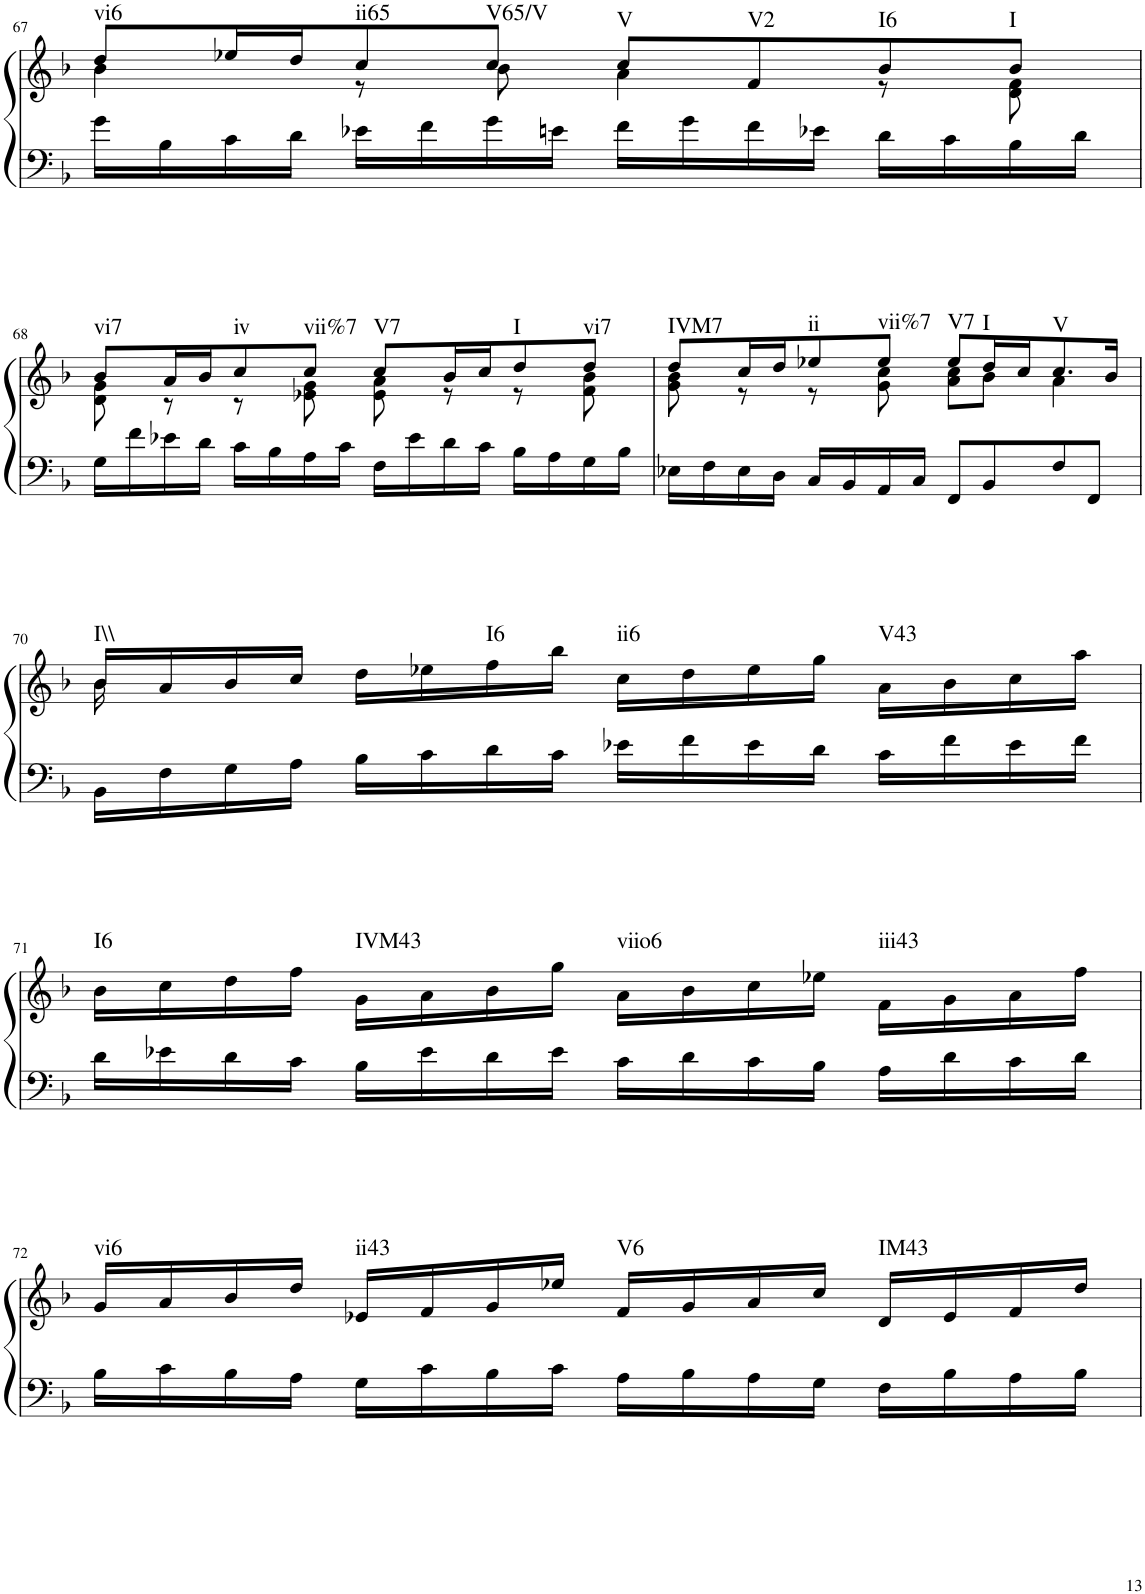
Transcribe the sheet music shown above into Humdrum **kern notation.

**kern	**kern	**harte
*part1	*part1	*part1
*staff2	*staff1	*
*I"Klavier linke Hand	*	*
!!LO:PB:g=z
*clefF4	*clefG2	*
*k[b-]	*k[b-]	*
*M2/2	*M2/2	*
=67	=67	=67
*	*^	*
!	!	!	!LO:H:kt=vi6
16g\LL	8dd/L	4b-\	N
16B-\	.	.	.
16c\	16ee-X/L	.	.
16d\JJ	16dd/J	.	.
!	!	!	!LO:H:kt=ii65
16e-X\LL	8cc/	8r	N
16f\	.	.	.
!	!	!	!LO:H:kt=V65/V
16g\	8cc/J	8b-\	N
16en\JJ	.	.	.
!	!	!	!LO:H:kt=V
16f\LL	8cc/L	4a\	N
16g\	.	.	.
!	!	!	!LO:H:kt=V2
16f\	8f/	.	N
16e-X\JJ	.	.	.
!	!	!	!LO:H:kt=I6
16d\LL	8b-/	8r	N
16c\	.	.	.
!	!	!	!LO:H:kt=I
16B-\	8b-/J	8d\ 8f\	N
16d\JJ	.	.	.
!!LO:LB:g=z	!!
=68	=68	=68	=68
!	!	!	!LO:H:kt=vi7
16G\LL	8b-/L	8d\ 8g\	N
16f\	.	.	.
16e-X\	16a/L	8r	.
16d\JJ	16b-/J	.	.
!	!	!	!LO:H:kt=iv
16c\LL	8cc/	8r	N
16B-\	.	.	.
!	!	!	!LO:H:kt=vii%7
16A\	8cc/J	8e-X\ 8g\	N
16c\JJ	.	.	.
!	!	!	!LO:H:kt=V7
16F\LL	8cc/L	8e-\ 8a\	N
16e-\	.	.	.
16d\	16b-/L	8r	.
16c\JJ	16cc/J	.	.
!	!	!	!LO:H:kt=I
16B-\LL	8dd/	8r	N
16A\	.	.	.
!	!	!	!LO:H:kt=vi7
16G\	8dd/J	8f\ 8b-\	N
16B-\JJ	.	.	.
=69	=69	=69	=69
!	!	!	!LO:H:kt=IVM7
16E-X\LL	8dd/L	8g\ 8b-\	N
16F\	.	.	.
16E-\	16cc/L	8r	.
16D\JJ	16dd/J	.	.
!	!	!	!LO:H:kt=ii
16C/LL	8ee-X/	8r	N
16BB-/	.	.	.
!	!	!	!LO:H:kt=vii%7
16AA/	8ee-/J	8g\ 8cc\	N
16C/JJ	.	.	.
!	!	!	!LO:H:kt=V7
8FF/L	8ee-/L	8a\ 8cc\L	N
!	!	!	!LO:H:kt=I
8BB-/	16dd/L	8b-\J	N
.	16cc/J	.	.
!	!	!	!LO:H:kt=V
8F/	8.cc/	4a\	N
8FF/J	.	.	.
.	16b-/Jk	.	.
!!LO:LB:g=z	!!
=70	=70	=70	=70
!	!	!	!LO:H:kt=I\\
16BB-\LL	16b-/LL	16b-\	N
16F\	16a/	8.ryy	.
16G\	16b-/	.	.
16A\JJ	16cc/JJ	.	.
!	!	!	!LO:H:n=1:kt=I6
!	!	!	!LO:H:n=2:kt=ii6
!	!	!	!LO:H:n=3:kt=V43
16B-\LL	2.ryy	16dd\LL	N N N
16c\	.	16ee-X\	.
16d\	.	16ff\	.
16c\JJ	.	16bb-\JJ	.
16e-X\LL	.	16cc\LL	.
16f\	.	16dd\	.
16e-\	.	16ee-\	.
16d\JJ	.	16gg\JJ	.
16c\LL	.	16a\LL	.
16f\	.	16b-\	.
16e-\	.	16cc\	.
16f\JJ	.	16aa\JJ	.
!!LO:LB:g=z	!!
=71	=71	=71	=71
!	!	!	!LO:H:n=1:kt=I6
!	!	!	!LO:H:n=2:kt=IVM43
!	!	!	!LO:H:n=3:kt=viio6
!	!	!	!LO:H:n=4:kt=iii43
16d\LL	1ryy	16b-\LL	N N N N
16e-X\	.	16cc\	.
16d\	.	16dd\	.
16c\JJ	.	16ff\JJ	.
16B-\LL	.	16g\LL	.
16e-\	.	16a\	.
16d\	.	16b-\	.
16e-\JJ	.	16gg\JJ	.
16c\LL	.	16a\LL	.
16d\	.	16b-\	.
16c\	.	16cc\	.
16B-\JJ	.	16ee-X\JJ	.
16A\LL	.	16f\LL	.
16d\	.	16g\	.
16c\	.	16a\	.
16d\JJ	.	16ff\JJ	.
!!LO:LB:g=z
=72	=72	=72	=72
!	!	!	!LO:H:kt=vi6
*	*v	*v	*
16B-\LL	16g/LL	N
16c\	16a/	.
16B-\	16b-/	.
16A\JJ	16dd/JJ	.
!	!	!LO:H:kt=ii43
16G\LL	16e-X/LL	N
16c\	16f/	.
16B-\	16g/	.
16c\JJ	16ee-X/JJ	.
!	!	!LO:H:kt=V6
16A\LL	16f/LL	N
16B-\	16g/	.
16A\	16a/	.
16G\JJ	16cc/JJ	.
!	!	!LO:H:kt=IM43
16F\LL	16d/LL	N
16B-\	16e-/	.
16A\	16f/	.
16B-\JJ	16dd/JJ	.
=	=	=
*-	*-	*-
